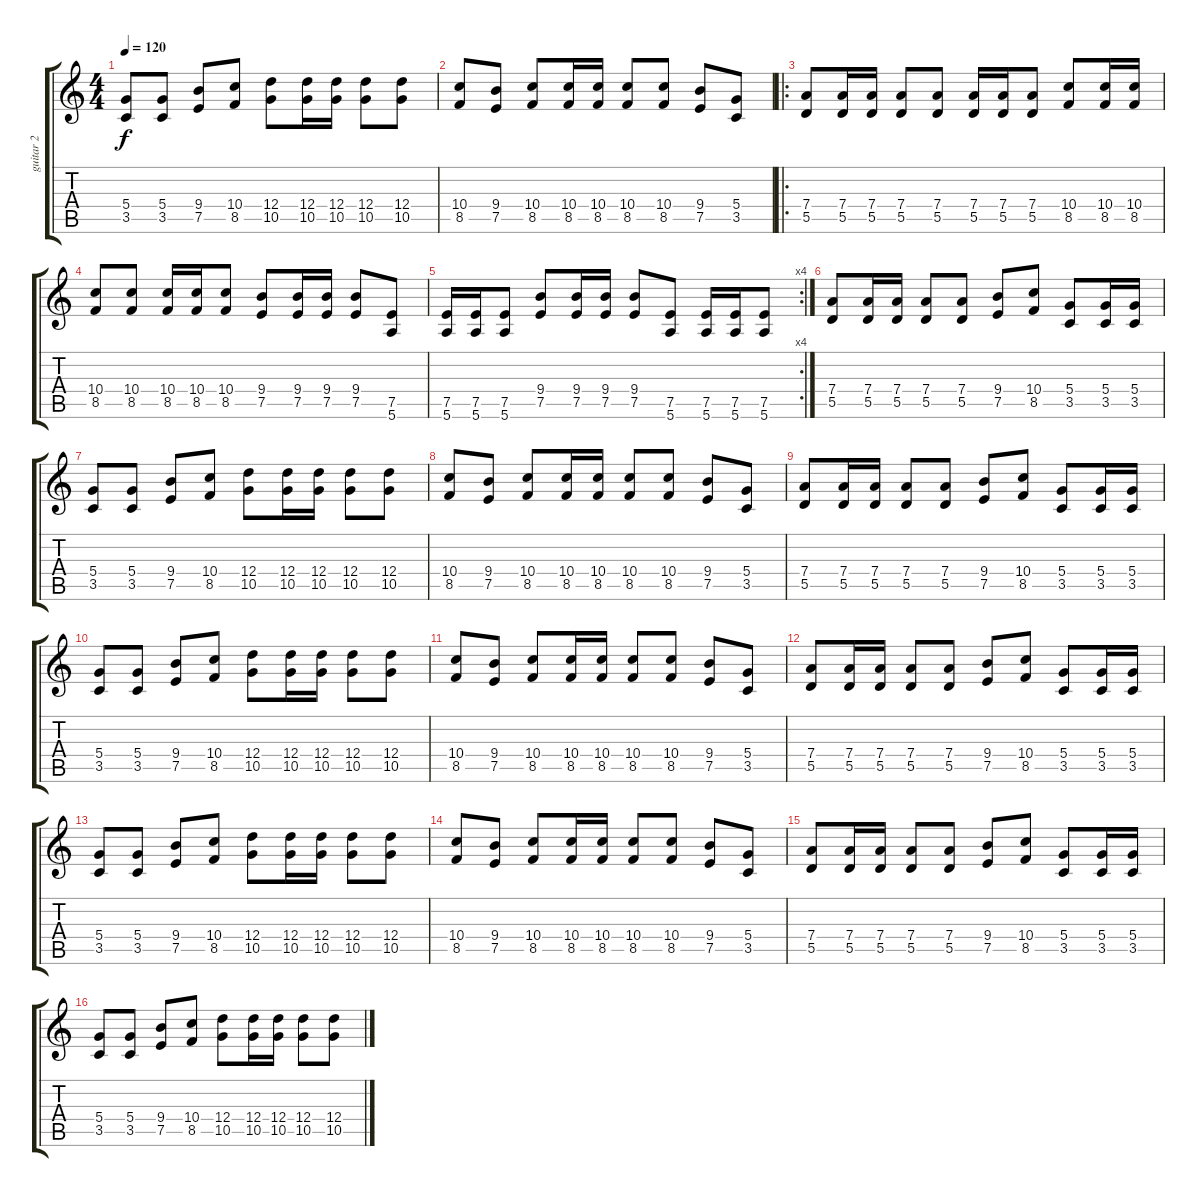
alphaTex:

\track ("guitar 2" "guitar 2") {instrument electricguitarclean}
\staff {score tabs}
\tuning (E4 B3 G3 D3 A2 E2) {hide}
\ts (4 4)
\tempo 120
\clef g2
\ks c
(5.4 3.5).8{dy f} (5.4 3.5).8 (9.4 7.5).8 (10.4 8.5).8 (12.4 10.5).8 (12.4 10.5).16 (12.4 10.5).16 (12.4 10.5).8 (12.4 10.5).8 |
(10.4 8.5).8 (9.4 7.5).8 (10.4 8.5).8 (10.4 8.5).16 (10.4 8.5).16 (10.4 8.5).8 (10.4 8.5).8 (9.4 7.5).8 (5.4 3.5).8 |
\ro
(7.4 5.5).8 (7.4 5.5).16 (7.4 5.5).16 (7.4 5.5).8 (7.4 5.5).8 (7.4 5.5).16 (7.4 5.5).16 (7.4 5.5).8 (10.4 8.5).8 (10.4 8.5).16 (10.4 8.5).16 |
(10.4 8.5).8 (10.4 8.5).8 (10.4 8.5).16 (10.4 8.5).16 (10.4 8.5).8 (9.4 7.5).8 (9.4 7.5).16 (9.4 7.5).16 (9.4 7.5).8 (7.5 5.6).8 |
\rc 4
(7.5 5.6).16 (7.5 5.6).16 (7.5 5.6).8 (9.4 7.5).8 (9.4 7.5).16 (9.4 7.5).16 (9.4 7.5).8 (7.5 5.6).8 (7.5 5.6).16 (7.5 5.6).16 (7.5 5.6).8 |
(7.4 5.5).8 (7.4 5.5).16 (7.4 5.5).16 (7.4 5.5).8 (7.4 5.5).8 (9.4 7.5).8 (10.4 8.5).8 (5.4 3.5).8 (5.4 3.5).16 (5.4 3.5).16 |
(5.4 3.5).8 (5.4 3.5).8 (9.4 7.5).8 (10.4 8.5).8 (12.4 10.5).8 (12.4 10.5).16 (12.4 10.5).16 (12.4 10.5).8 (12.4 10.5).8 |
(10.4 8.5).8 (9.4 7.5).8 (10.4 8.5).8 (10.4 8.5).16 (10.4 8.5).16 (10.4 8.5).8 (10.4 8.5).8 (9.4 7.5).8 (5.4 3.5).8 |
(7.4 5.5).8 (7.4 5.5).16 (7.4 5.5).16 (7.4 5.5).8 (7.4 5.5).8 (9.4 7.5).8 (10.4 8.5).8 (5.4 3.5).8 (5.4 3.5).16 (5.4 3.5).16 |
(5.4 3.5).8 (5.4 3.5).8 (9.4 7.5).8 (10.4 8.5).8 (12.4 10.5).8 (12.4 10.5).16 (12.4 10.5).16 (12.4 10.5).8 (12.4 10.5).8 |
(10.4 8.5).8 (9.4 7.5).8 (10.4 8.5).8 (10.4 8.5).16 (10.4 8.5).16 (10.4 8.5).8 (10.4 8.5).8 (9.4 7.5).8 (5.4 3.5).8 |
(7.4 5.5).8 (7.4 5.5).16 (7.4 5.5).16 (7.4 5.5).8 (7.4 5.5).8 (9.4 7.5).8 (10.4 8.5).8 (5.4 3.5).8 (5.4 3.5).16 (5.4 3.5).16 |
(5.4 3.5).8 (5.4 3.5).8 (9.4 7.5).8 (10.4 8.5).8 (12.4 10.5).8 (12.4 10.5).16 (12.4 10.5).16 (12.4 10.5).8 (12.4 10.5).8 |
(10.4 8.5).8 (9.4 7.5).8 (10.4 8.5).8 (10.4 8.5).16 (10.4 8.5).16 (10.4 8.5).8 (10.4 8.5).8 (9.4 7.5).8 (5.4 3.5).8 |
(7.4 5.5).8 (7.4 5.5).16 (7.4 5.5).16 (7.4 5.5).8 (7.4 5.5).8 (9.4 7.5).8 (10.4 8.5).8 (5.4 3.5).8 (5.4 3.5).16 (5.4 3.5).16 |
(5.4 3.5).8 (5.4 3.5).8 (9.4 7.5).8 (10.4 8.5).8 (12.4 10.5).8 (12.4 10.5).16 (12.4 10.5).16 (12.4 10.5).8 (12.4 10.5).8
